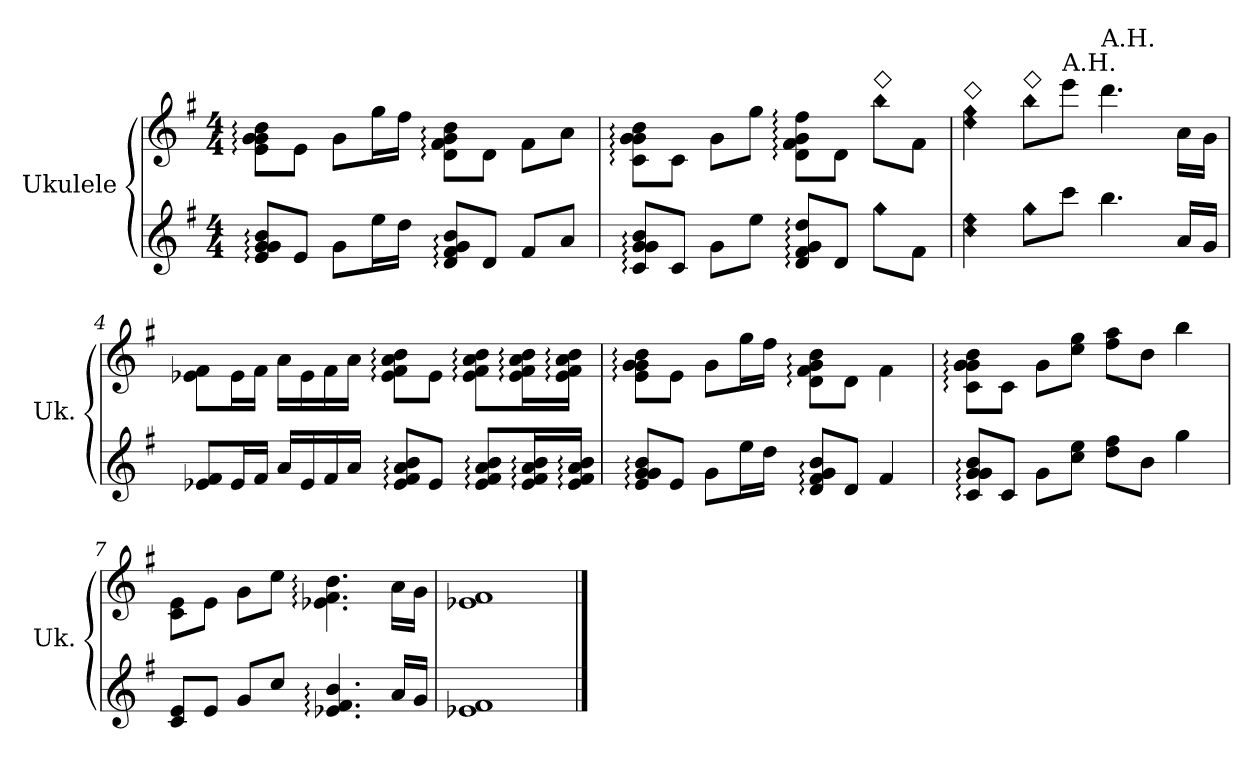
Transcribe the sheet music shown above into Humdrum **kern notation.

**kern	**kern
*part1	*part1
*staff2	*staff1
*I"Ukulele	*
*I'Uk.	*
*	*stria4
*clefG2	*
*k[f#]	*k[f#]
*M4/4	*M4/4
*MM60	*MM60
=1	=1
8e/: 8g/: 8g/: 8b/:L	8e\: 8g\: 8g\: 8b\:L
8e/J	8e\J
8g\L	8g\L
16ee\L	16ee\L
16dd\JJ	16dd\JJ
8d/: 8f#/: 8g/: 8b/:L	8d\: 8f#\: 8g\: 8b\:L
8d/J	8d\J
8f#/L	8f#\L
8a/J	8a\J
!!LO:LB:g=z
=2	=2
8c/: 8g/: 8g/: 8b/:L	8c\: 8g\: 8g\: 8b\:L
8c/J	8c\J
8g\L	8g\L
8ee\J	8ee\J
8d/: 8f#/: 8g/: 8dd/:L	8d\: 8f#\: 8g\: 8dd\:L
8d/J	8d\J
!	!LO:TX:a:t=◇
!LO:N:head=diamond	!LO:N:head=diamond
8gg\L	8gg\L
8f#\J	8f#\J
=3	=3
!	!LO:TX:a:t=◇
!LO:N:n=1:head=diamond	!
!LO:N:n=2:head=diamond	!LO:N:n=1:head=diamond
!	!LO:N:n=2:head=diamond
4cc\ 4ee\	4cc\ 4ee\
!	!LO:TX:a:t=◇
!LO:N:head=diamond	!LO:N:head=diamond
8gg\L	8gg\L
!	!LO:TX:a:t=A.H.
8ccc\J	8ccc\J
!	!LO:TX:a:t=A.H.
4.bb\	4.bb\
16a/LL	16a\LL
16g/JJ	16g\JJ
!!LO:LB:g=z
=4	=4
8e-X/ 8f#/L	8e-\ 8f#\L
16e-/L	16e-\L
16f#/JJ	16f#\JJ
16a/LL	16a\LL
16e-/	16e-\
16f#/	16f#\
16a/JJ	16a\JJ
8e-/: 8f#/: 8a/: 8b/:L	8e-\: 8f#\: 8a\: 8b\:L
8e-/J	8e-\J
8e-/: 8f#/: 8a/: 8b/:L	8e-\: 8f#\: 8a\: 8b\:L
16e-/: 16f#/: 16a/: 16b/:L	16e-\: 16f#\: 16a\: 16b\:L
16e-/: 16f#/: 16a/: 16b/:JJ	16e-\: 16f#\: 16a\: 16b\:JJ
!!LO:LB:g=z
=5	=5
8e/: 8g/: 8g/: 8b/:L	8e\: 8g\: 8g\: 8b\:L
8e/J	8e\J
8g\L	8g\L
16ee\L	16ee\L
16dd\JJ	16dd\JJ
8d/: 8f#/: 8g/: 8b/:L	8d\: 8f#\: 8g\: 8b\:L
8d/J	8d\J
4f#/	4f#\
!!LO:LB:g=z
=6	=6
8c/: 8g/: 8g/: 8b/:L	8c\: 8g\: 8g\: 8b\:L
8c/J	8c\J
8g\L	8g\L
8cc\ 8ee\J	8cc\ 8ee\J
8dd\ 8ff#\L	8dd\ 8ff#\L
8b\J	8b\J
4gg\	4gg\
=7	=7
8c/ 8e/L	8c\ 8e\L
8e/J	8e\J
8g/L	8g\L
8cc/J	8cc\J
4.e-X/: 4.f#/: 4.b/:	4.e-\: 4.f#\: 4.b\:
16a/LL	16a\LL
16g/JJ	16g\JJ
!!LO:PB:g=z
=8	=8
1e-X 1f#	1e- 1f#
==	==
*-	*-
